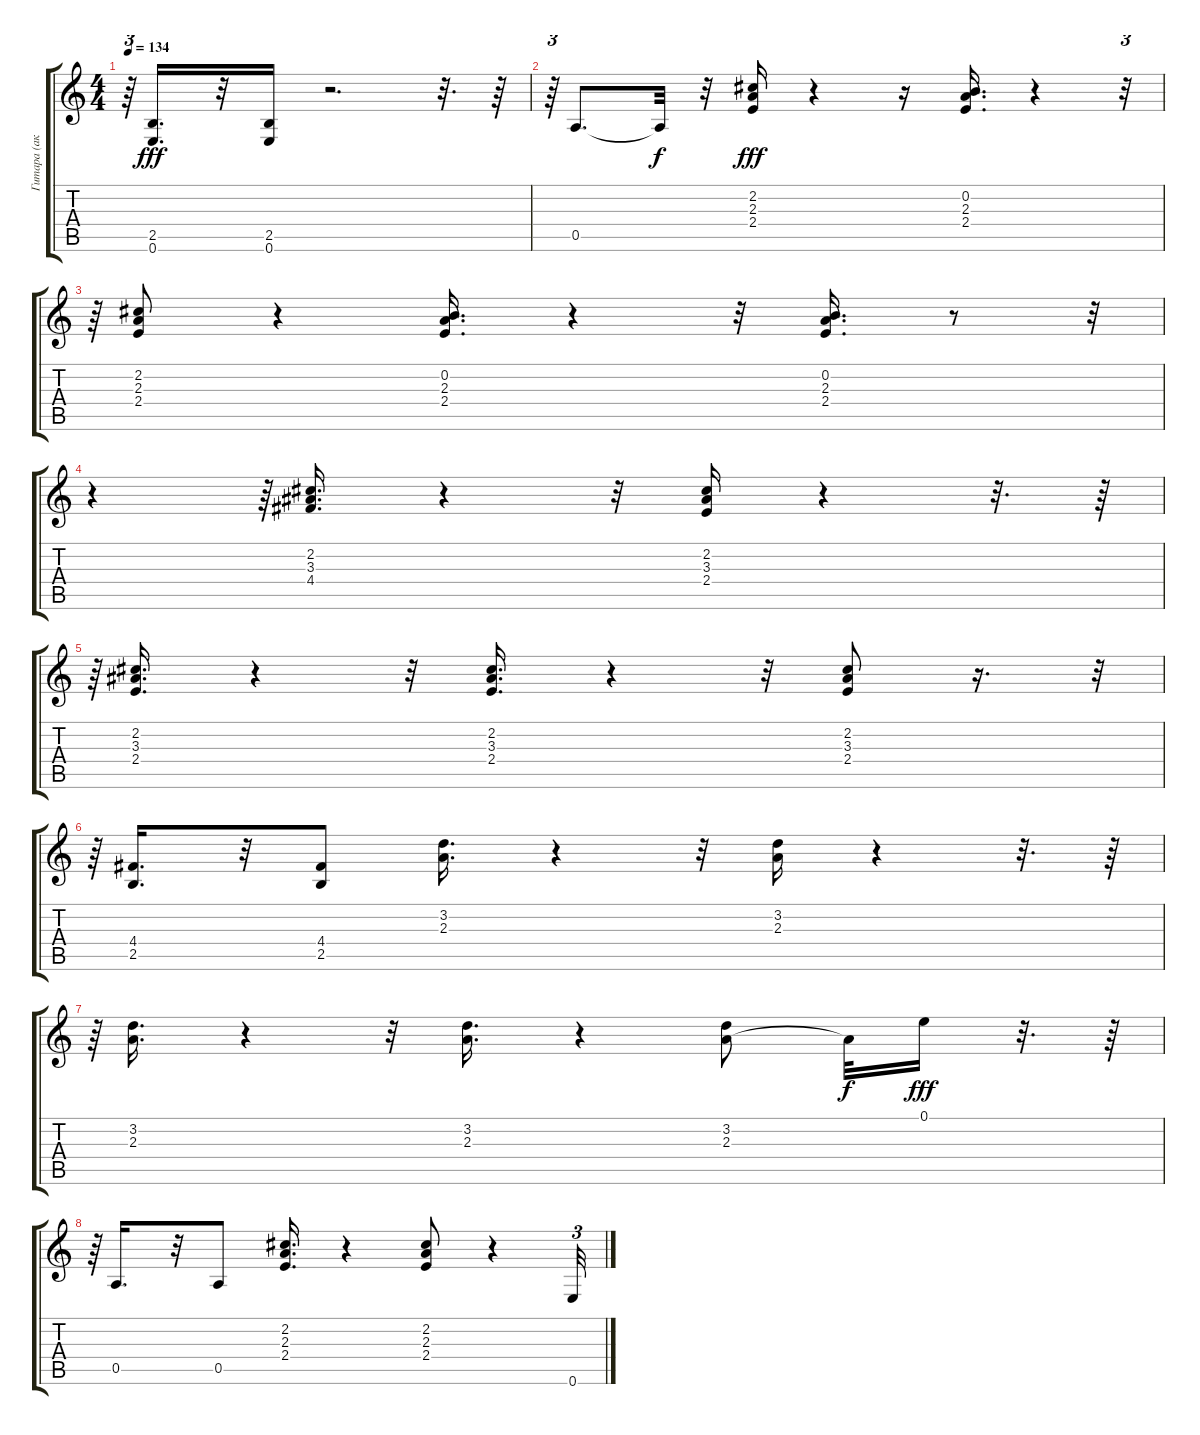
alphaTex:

\track ("Гитара (аккомпанемент)" "Гитара (ак") {instrument electricguitarclean}
\staff {score tabs}
\tuning (E4 B3 G3 D3 A2 E2) {hide}
\ts (4 4)
\tempo 134
\clef g2
\ks c
r.64{tu (3 2) dy fff} (2.5 0.6).16{d} r.32 (2.5 0.6).16 r.2{d} r.32{d} r.64 |
r.64{tu (3 2)} 0.5.8{d} 0.5{t}.32{dy f} r.32 (2.2 2.3 2.4).16{dy fff} r.4 r.16 (0.2 2.3 2.4).16{d} r.4 r.32{tu (3 2)} |
r.64{tu (3 2)} (2.2 2.3 2.4).8 r.4 (0.2 2.3 2.4).16{d} r.4 r.32 (0.2 2.3 2.4).16{d} r.8 r.32{tu (3 2)} |
r.4 r.64{tu (3 2)} (2.2 3.3 4.4).16{d} r.4 r.32 (2.2 3.3 2.4).16 r.4 r.32{d} r.64 |
r.64{tu (3 2)} (2.2 3.3 2.4).16{d} r.4 r.32 (2.2 3.3 2.4).16{d} r.4 r.32 (2.2 3.3 2.4).8 r.16{d} r.32{tu (3 2)} |
r.64{tu (3 2)} (4.4 2.5).16{d} r.32 (4.4 2.5).8 (3.2 2.3).16{d} r.4 r.32 (3.2 2.3).16 r.4 r.32{d} r.64 |
r.64{tu (3 2)} (3.2 2.3).16{d} r.4 r.32 (3.2 2.3).16{d} r.4 (3.2 2.3).8 2.3{t}.32{dy f} 0.1.16{dy fff} r.32{d} r.64 |
r.64{tu (3 2)} 0.5.16{d} r.32 0.5.8 (2.2 2.3 2.4).16{d} r.4 (2.2 2.3 2.4).8 r.4 0.6.32{tu (3 2)}
